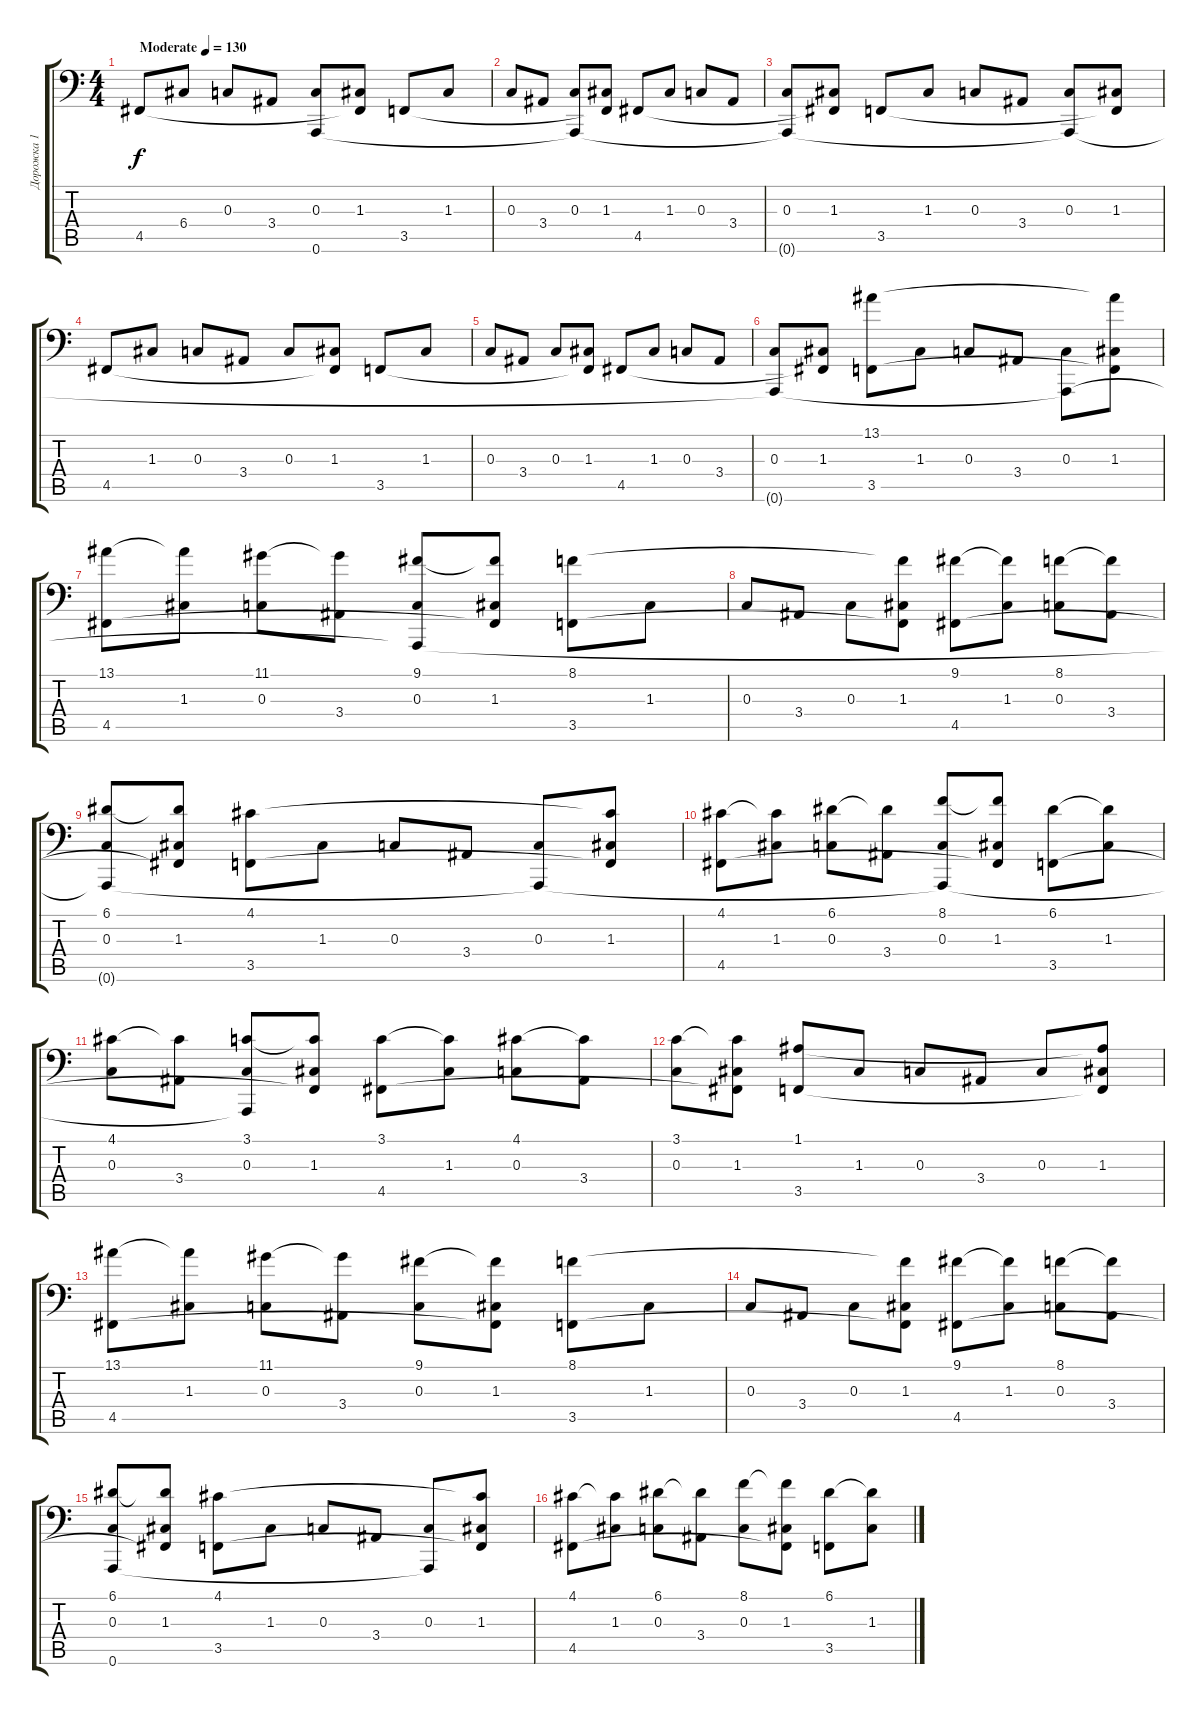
\track ("Дорожка 1" "Дорожка 1") {instrument brightacousticpiano}
\staff {score tabs}
\tuning (A3 E3 C3 G2 D2 A1) {hide}
\ts (4 4)
\tempo (130 "Moderate")
\clef f4
\ks c
4.5.8{dy f instrument brightacousticpiano} 6.4.8 0.3.8 3.4.8 (0.3 0.6).8 (1.3 4.5{t}).8 3.5.8 1.3.8 |
0.3.8 3.4.8 (0.3 0.6{t}).8 (1.3 3.5{t}).8 4.5.8 1.3.8 0.3.8 3.4.8 |
(0.3 0.6{t}).8 (1.3 4.5{t}).8 3.5.8 1.3.8 0.3.8 3.4.8 (0.3 0.6{t}).8 (1.3 3.5{t}).8 |
4.5.8 1.3.8 0.3.8 3.4.8 0.3.8 (1.3 4.5{t}).8 3.5.8 1.3.8 |
0.3.8 3.4.8 0.3.8 (1.3 3.5{t}).8 4.5.8 1.3.8 0.3.8 3.4.8 |
(0.3 0.6{t}).8 (1.3 4.5{t}).8 (13.1 3.5).8 1.3.8 0.3.8 3.4.8 (0.3 0.6{t}).8 (13.1{t} 1.3 3.5{t}).8 |
(13.1 4.5).8 (13.1{t} 1.3).8 (11.1 0.3).8 (11.1{t} 3.4).8 (9.1 0.3 0.6{t}).8 (9.1{t} 1.3 4.5{t}).8 (8.1 3.5).8 1.3.8 |
0.3.8 3.4.8 0.3.8 (8.1{t} 1.3 3.5{t}).8 (9.1 4.5).8 (9.1{t} 1.3).8 (8.1 0.3).8 (8.1{t} 3.4).8 |
(6.1 0.3 0.6{t}).8 (6.1{t} 1.3 4.5{t}).8 (4.1 3.5).8 1.3.8 0.3.8 3.4.8 (0.3 0.6{t}).8 (4.1{t} 1.3 3.5{t}).8 |
(4.1 4.5).8 (4.1{t} 1.3).8 (6.1 0.3).8 (6.1{t} 3.4).8 (8.1 0.3 0.6{t}).8 (8.1{t} 1.3 4.5{t}).8 (6.1 3.5).8 (6.1{t} 1.3).8 |
(4.1 0.3).8 (4.1{t} 3.4).8 (3.1 0.3 0.6{t}).8 (3.1{t} 1.3 3.5{t}).8 (3.1 4.5).8 (3.1{t} 1.3).8 (4.1 0.3).8 (4.1{t} 3.4).8 |
(3.1 0.3).8 (3.1{t} 1.3 4.5{t}).8 (1.1 3.5).8 1.3.8 0.3.8 3.4.8 0.3.8 (1.1{t} 1.3 3.5{t}).8 |
(13.1 4.5).8 (13.1{t} 1.3).8 (11.1 0.3).8 (11.1{t} 3.4).8 (9.1 0.3).8 (9.1{t} 1.3 4.5{t}).8 (8.1 3.5).8 1.3.8 |
0.3.8 3.4.8 0.3.8 (8.1{t} 1.3 3.5{t}).8 (9.1 4.5).8 (9.1{t} 1.3).8 (8.1 0.3).8 (8.1{t} 3.4).8 |
(6.1 0.3 0.6).8 (6.1{t} 1.3 4.5{t}).8 (4.1 3.5).8 1.3.8 0.3.8 3.4.8 (0.3 0.6{t}).8 (4.1{t} 1.3 3.5{t}).8 |
(4.1 4.5).8 (4.1{t} 1.3).8 (6.1 0.3).8 (6.1{t} 3.4).8 (8.1 0.3).8 (8.1{t} 1.3 4.5{t}).8 (6.1 3.5).8 (6.1{t} 1.3).8
